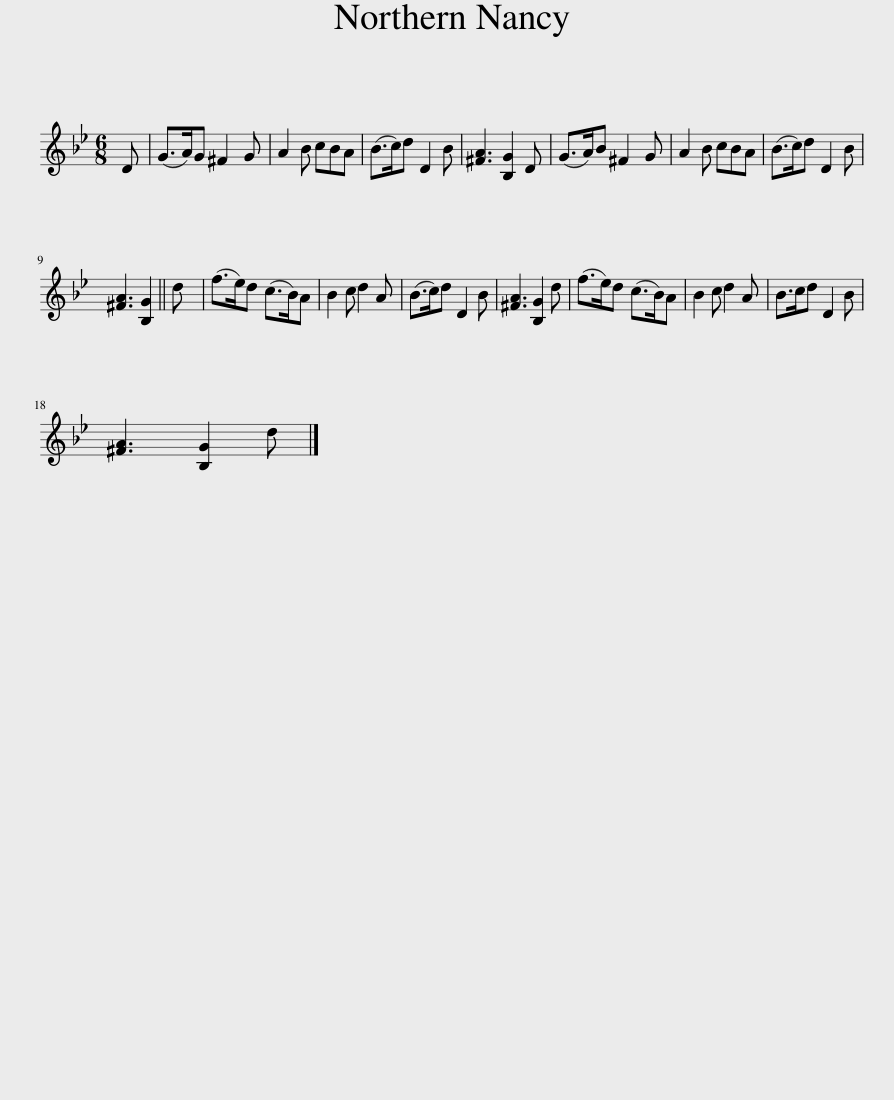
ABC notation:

X:1
L:1/8
M:6/8
I:linebreak $
K:Gmin
V:1 treble
V:1
 D | (G>A)G ^F2 G | A2 B cBA | (B>c)d D2 B | [^FA]3 [B,G]2 D | %5
 (G>A)B ^F2 G | A2 B cBA | (B>c)d D2 B |$ [^FA]3 [B,G]2 || d | %10
 (f>e)d (c>B)A | B2 c d2 A | (B>c)d D2 B | [^FA]3 [B,G]2 d | (f>e)d (c>B)A | %15
 B2 c d2 A | B>cd D2 B |$ [^FA]3 [B,G]2 d |] %18
